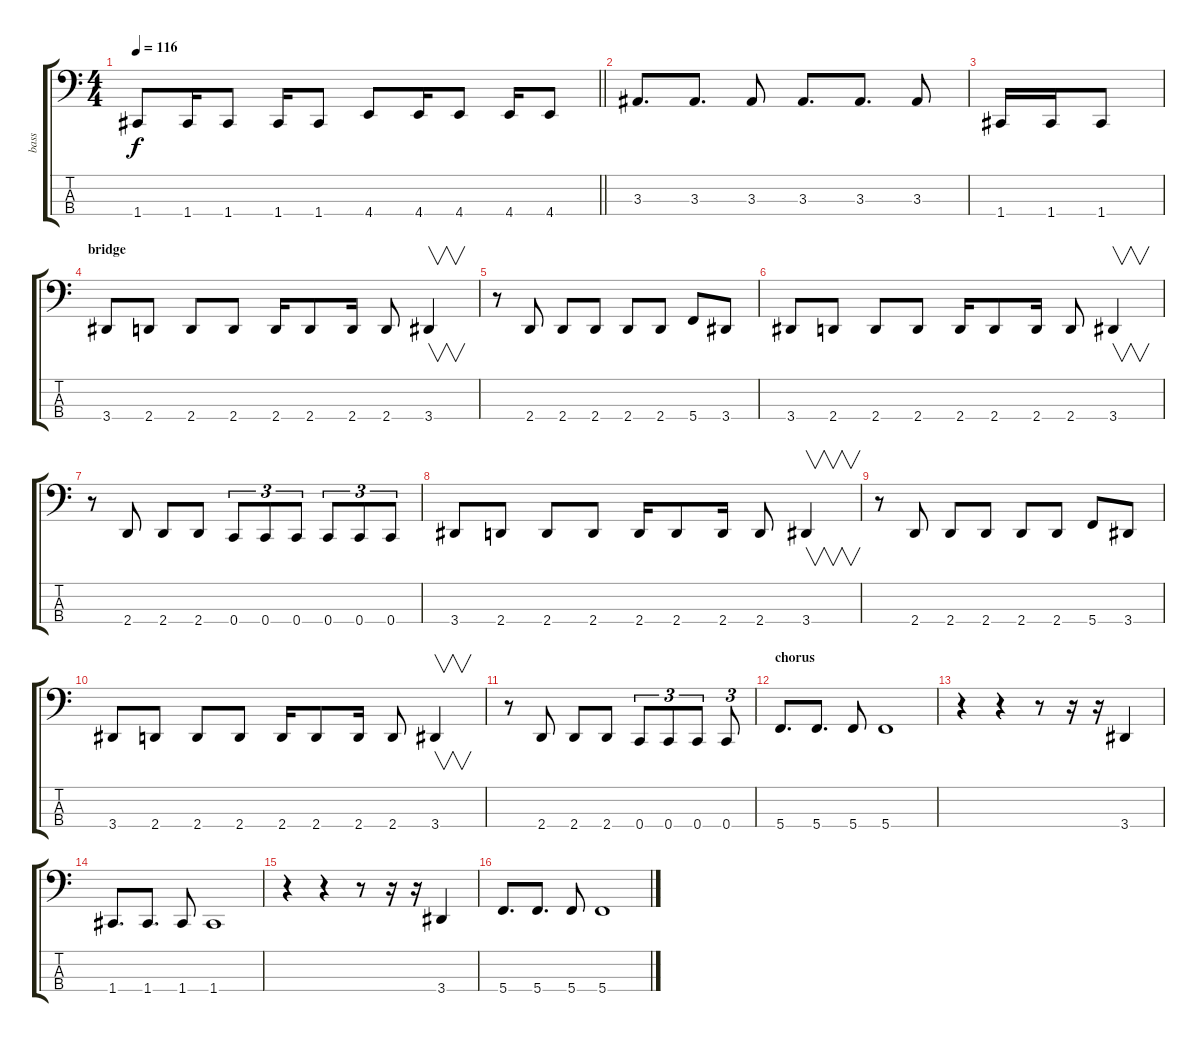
\track ("bass" "bass") {instrument electricbasspick}
\staff {score tabs}
\tuning (F2 C2 G1 C1) {hide}
\ts (4 4)
\tempo 116
\clef f4
\barLineRight lightlight
\ks c
1.4.8{dy f} 1.4.16 1.4.8 1.4.16 1.4.8 4.4.8 4.4.16 4.4.8 4.4.16 4.4.8 |
3.3.8{d} 3.3.8{d} 3.3.8 3.3.8{d} 3.3.8{d} 3.3.8 |
1.4.16 1.4.16 1.4.8 |
\section ("" "bridge")
3.4.8 2.4.8 2.4.8 2.4.8 2.4.16 2.4.8 2.4.16 2.4.8 3.4.4{v} |
r.8 2.4.8 2.4.8 2.4.8 2.4.8 2.4.8 5.4.8 3.4.8 |
3.4.8 2.4.8 2.4.8 2.4.8 2.4.16 2.4.8 2.4.16 2.4.8 3.4.4{v} |
r.8 2.4.8 2.4.8 2.4.8 0.4.8{tu (3 2)} 0.4.8{tu (3 2)} 0.4.8{tu (3 2)} 0.4.8{tu (3 2)} 0.4.8{tu (3 2)} 0.4.8{tu (3 2)} |
3.4.8 2.4.8 2.4.8 2.4.8 2.4.16 2.4.8 2.4.16 2.4.8 3.4.4{v} |
r.8 2.4.8 2.4.8 2.4.8 2.4.8 2.4.8 5.4.8 3.4.8 |
3.4.8 2.4.8 2.4.8 2.4.8 2.4.16 2.4.8 2.4.16 2.4.8 3.4.4{v} |
r.8 2.4.8 2.4.8 2.4.8 0.4.8{tu (3 2)} 0.4.8{tu (3 2)} 0.4.8{tu (3 2)} 0.4.8{tu (3 2)} |
\section ("" "chorus")
5.4.8{d} 5.4.8{d} 5.4.8 5.4.1 |
r.4 r.4 r.8 r.16 r.16 3.4.4 |
1.4.8{d} 1.4.8{d} 1.4.8 1.4.1 |
r.4 r.4 r.8 r.16 r.16 3.4.4 |
5.4.8{d} 5.4.8{d} 5.4.8 5.4.1
